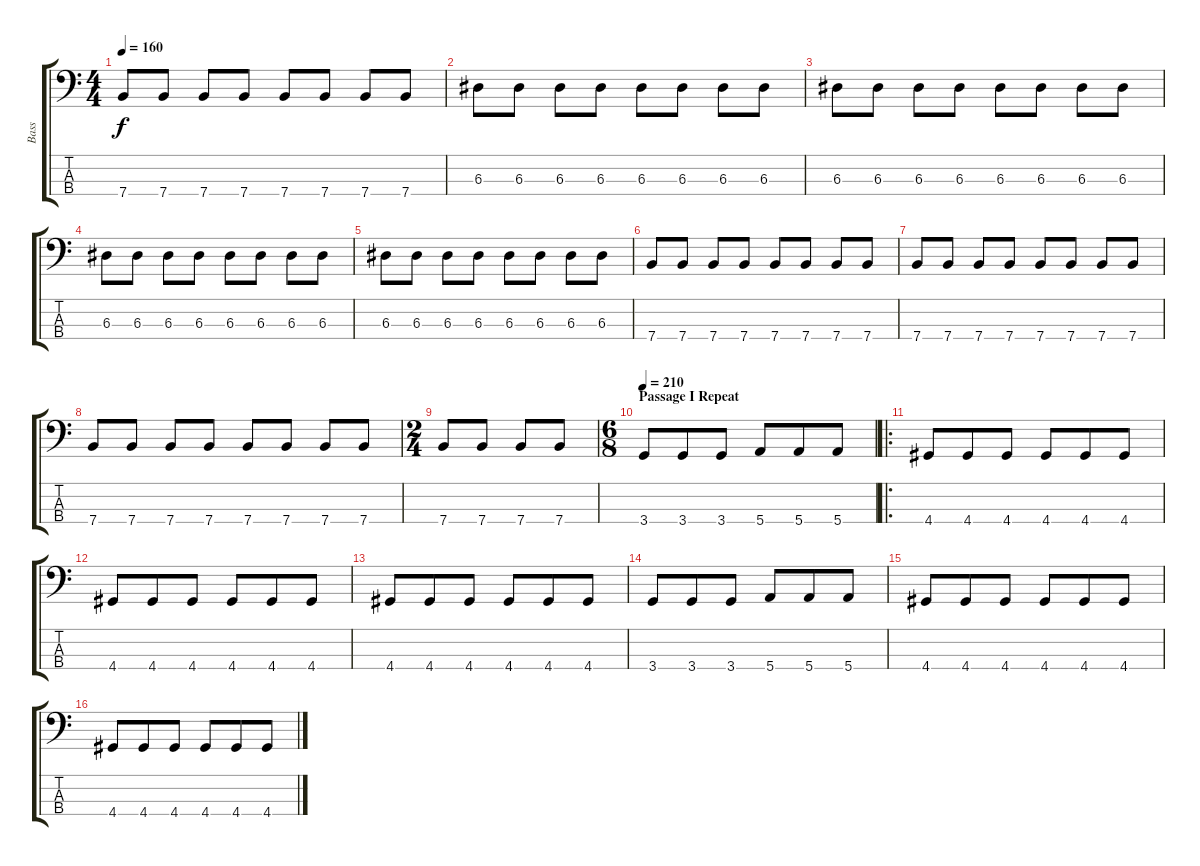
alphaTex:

\track ("Bass" "Bass") {instrument electricbasspick}
\staff {score tabs}
\tuning (G2 D2 A1 E1) {hide}
\ts (4 4)
\tempo 160
\clef f4
\ks c
7.4.8{dy f} 7.4.8 7.4.8 7.4.8 7.4.8 7.4.8 7.4.8 7.4.8 |
6.3.8 6.3.8 6.3.8 6.3.8 6.3.8 6.3.8 6.3.8 6.3.8 |
6.3.8 6.3.8 6.3.8 6.3.8 6.3.8 6.3.8 6.3.8 6.3.8 |
6.3.8 6.3.8 6.3.8 6.3.8 6.3.8 6.3.8 6.3.8 6.3.8 |
6.3.8 6.3.8 6.3.8 6.3.8 6.3.8 6.3.8 6.3.8 6.3.8 |
7.4.8 7.4.8 7.4.8 7.4.8 7.4.8 7.4.8 7.4.8 7.4.8 |
7.4.8 7.4.8 7.4.8 7.4.8 7.4.8 7.4.8 7.4.8 7.4.8 |
7.4.8 7.4.8 7.4.8 7.4.8 7.4.8 7.4.8 7.4.8 7.4.8 |
\ts (2 4)
7.4.8 7.4.8 7.4.8 7.4.8 |
\ts (6 8)
\section ("" "Passage I Repeat")
\tempo 210
3.4.8 3.4.8 3.4.8 5.4.8 5.4.8 5.4.8 |
\ro
4.4.8 4.4.8 4.4.8 4.4.8 4.4.8 4.4.8 |
4.4.8 4.4.8 4.4.8 4.4.8 4.4.8 4.4.8 |
4.4.8 4.4.8 4.4.8 4.4.8 4.4.8 4.4.8 |
3.4.8 3.4.8 3.4.8 5.4.8 5.4.8 5.4.8 |
4.4.8 4.4.8 4.4.8 4.4.8 4.4.8 4.4.8 |
4.4.8 4.4.8 4.4.8 4.4.8 4.4.8 4.4.8
